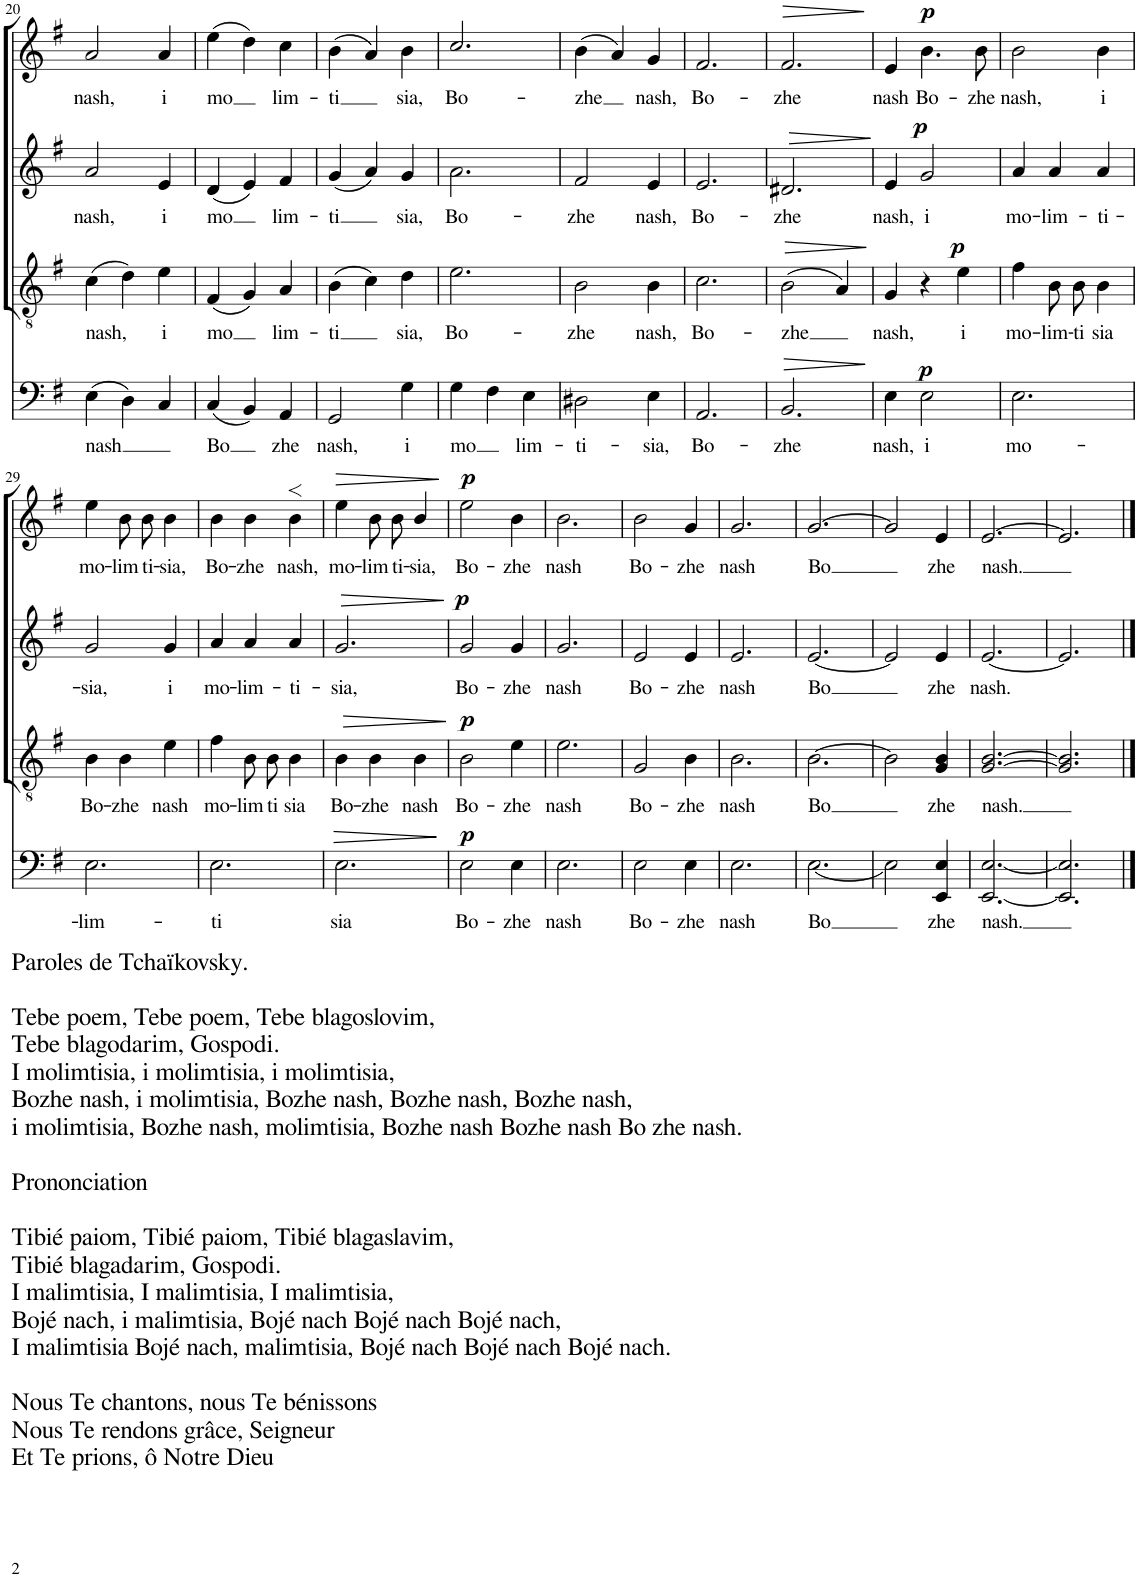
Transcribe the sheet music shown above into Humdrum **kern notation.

**kern	**text	**dynam	**kern	**text	**dynam	**kern	**text	**dynam	**kern	**text	**dynam
*part4	*part4	*part4	*part3	*part3	*part3	*part2	*part2	*part2	*part1	*part1	*part1
*staff4	*staff4	*staff4	*staff3	*staff3	*staff3	*staff2	*staff2	*staff2	*staff1	*staff1	*staff1
*I"B	*	*	*I"T	*	*	*I"A	*	*	*I"S	*	*
!!LO:PB:g=z
*clefF4	*	*	*clefGv2	*	*	*clefG2	*	*	*clefG2	*	*
*Trd7c12	*	*	*	*	*	*	*	*	*	*	*
*k[f#]	*	*	*k[f#]	*	*	*k[f#]	*	*	*k[f#]	*	*
*M3/4	*	*	*M3/4	*	*	*M3/4	*	*	*M3/4	*	*
=20	=20	=20	=20	=20	=20	=20	=20	=20	=20	=20	=20
!	!LO:LY:b	!	!	!LO:LY:b	!	!	!LO:LY:b	!	!	!LO:LY:b	!
(4E\	nash	.	(4c\	nash,	.	2a/	nash,	.	2a/	nash,	.
4D\)	.	.	4d\)	.	.	.	.	.	.	.	.
!	!	!	!	!LO:LY:b	!	!	!LO:LY:b	!	!	!LO:LY:b	!
4C/	.	.	4e\	i	.	4e/	i	.	4a/	i	.
=21	=21	=21	=21	=21	=21	=21	=21	=21	=21	=21	=21
!	!LO:LY:b	!	!	!LO:LY:b	!	!	!LO:LY:b	!	!	!LO:LY:b	!
(4C/	Bo	.	(4F#/	-mo	.	(4d/	-mo	.	(4ee\	-mo	.
4BB/)	.	.	4G/)	.	.	4e/)	.	.	4dd\)	.	.
!	!LO:LY:b	!	!	!LO:LY:b	!	!	!LO:LY:b	!	!	!LO:LY:b	!
4AA/	zhe	.	4A/	lim-	.	4f#/	lim-	.	4cc\	lim-	.
=22	=22	=22	=22	=22	=22	=22	=22	=22	=22	=22	=22
!	!LO:LY:b	!	!	!LO:LY:b	!	!	!LO:LY:b	!	!	!LO:LY:b	!
2GG/	nash,	.	(4B\	-ti	.	(4g/	-ti	.	(4b\	-ti	.
.	.	.	4c\)	.	.	4a/)	.	.	4a/)	.	.
!	!LO:LY:b	!	!	!LO:LY:b	!	!	!LO:LY:b	!	!	!LO:LY:b	!
4G\	i	.	4d\	sia,	.	4g/	sia,	.	4b\	sia,	.
=23	=23	=23	=23	=23	=23	=23	=23	=23	=23	=23	=23
!	!LO:LY:b	!	!	!LO:LY:b	!	!	!LO:LY:b	!	!	!LO:LY:b	!
4G\	-mo	.	2.e\	Bo-	.	2.a\	Bo-	.	2.cc/	Bo-	.
4F#\	.	.	.	.	.	.	.	.	.	.	.
!	!LO:LY:b	!	!	!	!	!	!	!	!	!	!
4E\	lim-	.	.	.	.	.	.	.	.	.	.
=24	=24	=24	=24	=24	=24	=24	=24	=24	=24	=24	=24
!	!LO:LY:b	!	!	!LO:LY:b	!	!	!LO:LY:b	!	!	!LO:LY:b	!
2D#X\	-ti-	.	2B\	-zhe	.	2f#/	-zhe	.	(4b\	-zhe	.
.	.	.	.	.	.	.	.	.	4a/)	.	.
!	!LO:LY:b	!	!	!LO:LY:b	!	!	!LO:LY:b	!	!	!LO:LY:b	!
4E\	-sia,	.	4B\	nash,	.	4e/	nash,	.	4g/	nash,	.
=25	=25	=25	=25	=25	=25	=25	=25	=25	=25	=25	=25
!	!LO:LY:b	!	!	!LO:LY:b	!	!	!LO:LY:b	!	!	!LO:LY:b	!
2.AA/	Bo-	.	2.c\	Bo-	.	2.e/	Bo-	.	2.f#/	Bo-	.
=26	=26	=26	=26	=26	=26	=26	=26	=26	=26	=26	=26
!	!LO:LY:b	!LO:HP:b	!	!LO:LY:b	!LO:HP:b	!	!LO:LY:b	!LO:HP:b	!	!LO:LY:b	!LO:HP:b
2.BB/	-zhe	>	(2B\	-zhe	>	2.d#X/	-zhe	>	2.f#/	-zhe	>
.	.	.	4A/)	.	.	.	.	.	.	.	.
.	.	]	.	.	]	.	.	]	.	.	]
=27	=27	=27	=27	=27	=27	=27	=27	=27	=27	=27	=27
!	!LO:LY:b	!	!	!LO:LY:b	!	!	!LO:LY:b	!	!	!LO:LY:b	!
4E\	nash,	.	4G/	nash,	.	4e/	nash,	.	4e/	nash	.
!	!LO:LY:b	!LO:DY:a	!	!	!	!	!LO:LY:b	!LO:DY:a	!	!LO:LY:b	!LO:DY:a
2E\	i	p	4r	.	.	2g/	i	p	4.b\	Bo-	p
!	!	!	!	!LO:LY:b	!LO:DY:a	!	!	!	!	!	!
.	.	.	4e\	i	p	.	.	.	.	.	.
!	!	!	!	!	!	!	!	!	!	!LO:LY:b	!
.	.	.	.	.	.	.	.	.	8b\	-zhe	.
=28	=28	=28	=28	=28	=28	=28	=28	=28	=28	=28	=28
!	!LO:LY:b	!	!	!LO:LY:b	!	!	!LO:LY:b	!	!	!LO:LY:b	!
2.E\	mo-	.	4f#\	mo-	.	4a/	mo-	.	2b\	nash,	.
!	!	!	!	!LO:LY:b	!	!	!LO:LY:b	!	!	!	!
.	.	.	8B\L	-lim-	.	4a/	-lim-	.	.	.	.
!	!	!	!	!LO:LY:b	!	!	!	!	!	!	!
.	.	.	8B\J	-ti	.	.	.	.	.	.	.
!	!	!	!	!LO:LY:b	!	!	!LO:LY:b	!	!	!LO:LY:b	!
.	.	.	4B\	sia	.	4a/	-ti-	.	4b\	i	.
!!LO:LB:g=z
=29	=29	=29	=29	=29	=29	=29	=29	=29	=29	=29	=29
!	!LO:LY:b	!	!	!LO:LY:b	!	!	!LO:LY:b	!	!	!LO:LY:b	!
2.E\	-lim-	.	4B\	Bo-	.	2g/	-sia,	.	4ee\	mo-	.
!	!	!	!	!LO:LY:b	!	!	!	!	!	!LO:LY:b	!
.	.	.	4B\	-zhe	.	.	.	.	8b\L	-lim-	.
!	!	!	!	!	!	!	!	!	!	!LO:LY:b	!
.	.	.	.	.	.	.	.	.	8b\J	-ti-	.
!	!	!	!	!LO:LY:b	!	!	!LO:LY:b	!	!	!LO:LY:b	!
.	.	.	4e\	nash	.	4g/	i	.	4b\	-sia,	.
=30	=30	=30	=30	=30	=30	=30	=30	=30	=30	=30	=30
!	!LO:LY:b	!	!	!LO:LY:b	!	!	!LO:LY:b	!	!	!LO:LY:b	!
2.E\	-ti	.	4f#\	mo-	.	4a/	mo-	.	4b\	Bo-	.
!	!	!	!	!LO:LY:b	!	!	!LO:LY:b	!	!	!LO:LY:b	!
.	.	.	8B\L	-lim-	.	4a/	-lim-	.	4b\	-zhe	.
!	!	!	!	!LO:LY:b	!	!	!	!	!	!	!
.	.	.	8B\J	-ti	.	.	.	.	.	.	.
!	!	!	!	!LO:LY:b	!	!	!LO:LY:b	!	!	!LO:LY:b	!
.	.	.	4B\	sia	.	4a/	-ti-	.	4b>\	nash,	.
=31	=31	=31	=31	=31	=31	=31	=31	=31	=31	=31	=31
!	!LO:LY:b	!LO:HP:b	!	!LO:LY:b	!LO:HP:b	!	!LO:LY:b	!LO:HP:b	!	!LO:LY:b	!LO:HP:b
2.E\	sia	>	4B\	Bo-	>	2.g/	-sia,	>	4ee\	mo-	>
!	!	!	!	!LO:LY:b	!	!	!	!	!	!LO:LY:b	!
.	.	.	4B\	-zhe	.	.	.	.	8b\L	-lim-	.
!	!	!	!	!	!	!	!	!	!	!LO:LY:b	!
.	.	.	.	.	.	.	.	.	8b\J	-ti-	.
!	!	!	!	!LO:LY:b	!	!	!	!	!	!LO:LY:b	!
.	.	.	4B\	nash	.	.	.	.	4b/	-sia,	.
.	.	]	.	.	]	.	.	]	.	.	]
=32	=32	=32	=32	=32	=32	=32	=32	=32	=32	=32	=32
!	!LO:LY:b	!LO:DY:a	!	!LO:LY:b	!LO:DY:a	!	!LO:LY:b	!LO:DY:a	!	!LO:LY:b	!LO:DY:a
2E\	Bo-	p	2B\	Bo-	p	2g/	Bo-	p	2ee\	Bo-	p
!	!LO:LY:b	!	!	!LO:LY:b	!	!	!LO:LY:b	!	!	!LO:LY:b	!
4E\	-zhe	.	4e\	-zhe	.	4g/	-zhe	.	4b\	-zhe	.
=33	=33	=33	=33	=33	=33	=33	=33	=33	=33	=33	=33
!	!LO:LY:b	!	!	!LO:LY:b	!	!	!LO:LY:b	!	!	!LO:LY:b	!
2.E\	nash	.	2.e\	nash	.	2.g/	nash	.	2.b\	nash	.
=34	=34	=34	=34	=34	=34	=34	=34	=34	=34	=34	=34
!	!LO:LY:b	!	!	!LO:LY:b	!	!	!LO:LY:b	!	!	!LO:LY:b	!
2E\	Bo-	.	2G/	Bo-	.	2e/	Bo-	.	2b\	Bo-	.
!	!LO:LY:b	!	!	!LO:LY:b	!	!	!LO:LY:b	!	!	!LO:LY:b	!
4E\	-zhe	.	4B\	-zhe	.	4e/	-zhe	.	4g/	-zhe	.
=35	=35	=35	=35	=35	=35	=35	=35	=35	=35	=35	=35
!	!LO:LY:b	!	!	!LO:LY:b	!	!	!LO:LY:b	!	!	!LO:LY:b	!
2.E\	nash	.	2.B\	nash	.	2.e/	nash	.	2.g/	nash	.
=36	=36	=36	=36	=36	=36	=36	=36	=36	=36	=36	=36
!	!LO:LY:b	!	!	!LO:LY:b	!	!	!LO:LY:b	!	!	!LO:LY:b	!
[<2.E\	-Bo	.	[>2.B\	-Bo	.	[<2.e/	-Bo	.	[>2.g/	-Bo	.
=37	=37	=37	=37	=37	=37	=37	=37	=37	=37	=37	=37
2E\]	.	.	2B\]	.	.	2e/]	.	.	2g/]	.	.
!	!LO:LY:b	!	!	!LO:LY:b	!	!	!LO:LY:b	!	!	!LO:LY:b	!
4EE/ 4E/	zhe	.	4G/ 4B/	zhe	.	4e/	zhe	.	4e/	zhe	.
=38	=38	=38	=38	=38	=38	=38	=38	=38	=38	=38	=38
!	!LO:LY:b	!	!	!LO:LY:b	!	!	!LO:LY:b	!	!	!LO:LY:b	!
[<2.EE/ [<2.E/	nash.	.	[>2.G/ [2.B/	nash.	.	[<2.e/	nash.	.	[>2.e/	nash.	.
=39	=39	=39	=39	=39	=39	=39	=39	=39	=39	=39	=39
2.EE/] 2.E/]	.	.	2.G/] 2.B/]	.	.	2.e/]	.	.	2.e/]	.	.
==	==	==	==	==	==	==	==	==	==	==	==
*-	*-	*-	*-	*-	*-	*-	*-	*-	*-	*-	*-
